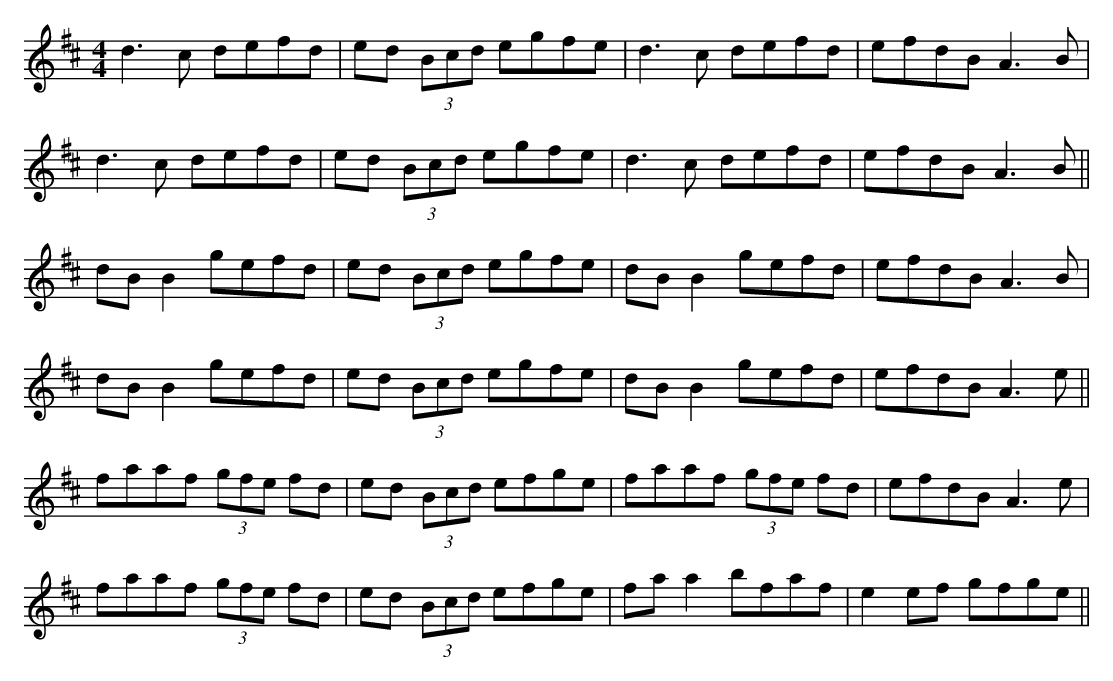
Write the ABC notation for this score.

X:1
M:4/4
K:D
d3c defd|ed (3Bcd egfe|d3c defd|efdB A3B|
d3c defd|ed (3Bcd egfe|d3c defd|efdB A3B||
dB B2 gefd|ed (3Bcd egfe|dB B2 gefd|efdB A3B|
dB B2 gefd|ed (3Bcd egfe|dB B2 gefd|efdB A3e||
faaf (3gfe fd|ed (3Bcd efge|faaf (3gfe fd|efdB A3e|
faaf (3gfe fd|ed (3Bcd efge|fa a2 bfaf|e2ef gfge||
